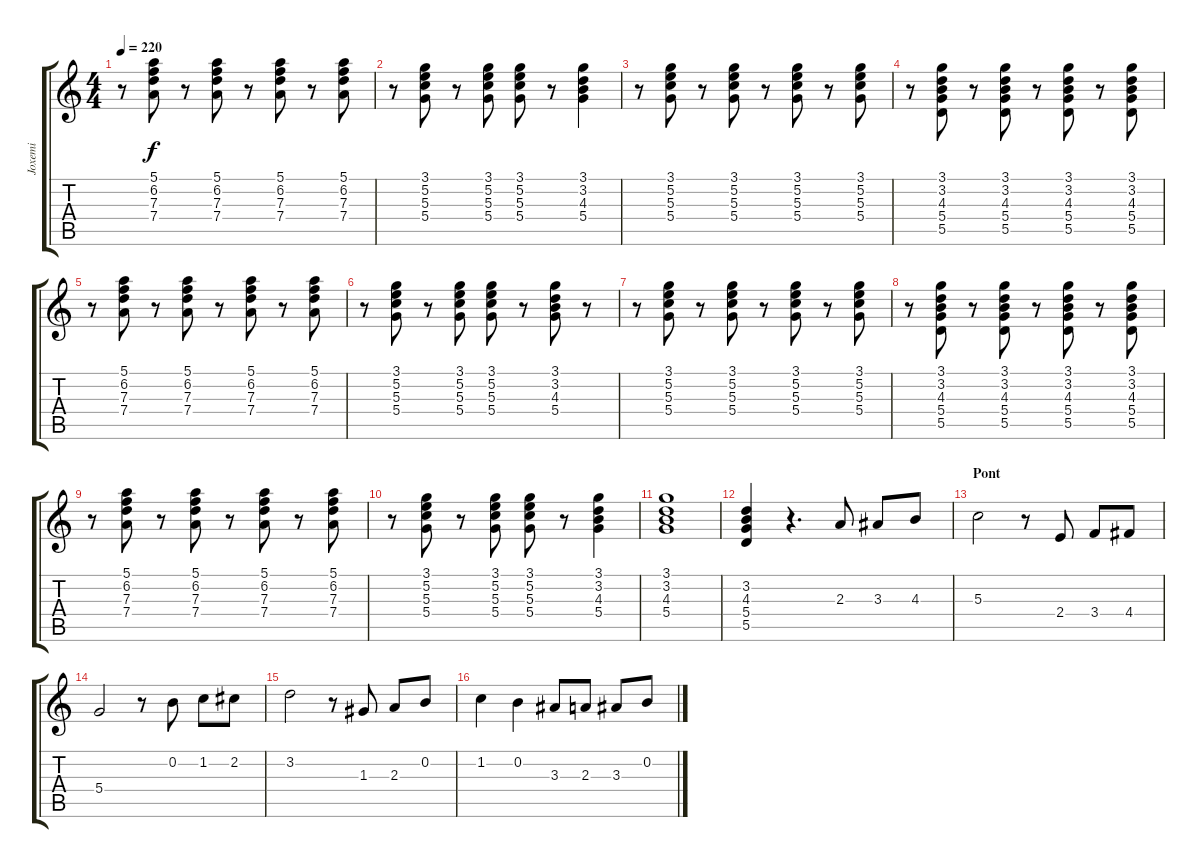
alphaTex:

\track ("Joxemi" "Joxemi") {instrument overdrivenguitar}
\staff {score tabs}
\tuning (E4 B3 G3 D3 A2 E2) {hide}
\ts (4 4)
\tempo 220
\clef g2
\ks c
r.8{dy f} (5.1 6.2 7.3 7.4).8 r.8 (5.1 6.2 7.3 7.4).8 r.8 (5.1 6.2 7.3 7.4).8 r.8 (5.1 6.2 7.3 7.4).8 |
r.8 (3.1 5.2 5.3 5.4).8 r.8 (3.1 5.2 5.3 5.4).8 (3.1 5.2 5.3 5.4).8 r.8 (3.1 3.2 4.3 5.4).4 |
r.8{volume 8} (3.1 5.2 5.3 5.4).8 r.8 (3.1 5.2 5.3 5.4).8 r.8 (3.1 5.2 5.3 5.4).8 r.8 (3.1 5.2 5.3 5.4).8 |
r.8 (3.1 3.2 4.3 5.4 5.5).8 r.8 (3.1 3.2 4.3 5.4 5.5).8 r.8 (3.1 3.2 4.3 5.4 5.5).8 r.8 (3.1 3.2 4.3 5.4 5.5).8 |
r.8 (5.1 6.2 7.3 7.4).8 r.8 (5.1 6.2 7.3 7.4).8 r.8 (5.1 6.2 7.3 7.4).8 r.8 (5.1 6.2 7.3 7.4).8 |
r.8 (3.1 5.2 5.3 5.4).8 r.8 (3.1 5.2 5.3 5.4).8 (3.1 5.2 5.3 5.4).8 r.8 (3.1 3.2 4.3 5.4).8 r.8 |
r.8 (3.1 5.2 5.3 5.4).8 r.8 (3.1 5.2 5.3 5.4).8 r.8 (3.1 5.2 5.3 5.4).8 r.8 (3.1 5.2 5.3 5.4).8 |
r.8 (3.1 3.2 4.3 5.4 5.5).8 r.8 (3.1 3.2 4.3 5.4 5.5).8 r.8 (3.1 3.2 4.3 5.4 5.5).8 r.8 (3.1 3.2 4.3 5.4 5.5).8 |
r.8 (5.1 6.2 7.3 7.4).8 r.8 (5.1 6.2 7.3 7.4).8 r.8 (5.1 6.2 7.3 7.4).8 r.8 (5.1 6.2 7.3 7.4).8 |
r.8 (3.1 5.2 5.3 5.4).8 r.8 (3.1 5.2 5.3 5.4).8 (3.1 5.2 5.3 5.4).8 r.8 (3.1 3.2 4.3 5.4).4 |
(3.1 3.2 4.3 5.4).1 |
(3.2 4.3 5.4 5.5).4 r.4{d volume 16} 2.3.8 3.3.8 4.3.8 |
\section ("" "Pont")
5.3.2 r.8 2.4.8 3.4.8 4.4.8 |
5.4.2 r.8 0.2.8 1.2.8 2.2.8 |
3.2.2 r.8 1.3.8 2.3.8 0.2.8 |
1.2.4 0.2.4 3.3.8 2.3.8 3.3.8 0.2.8
